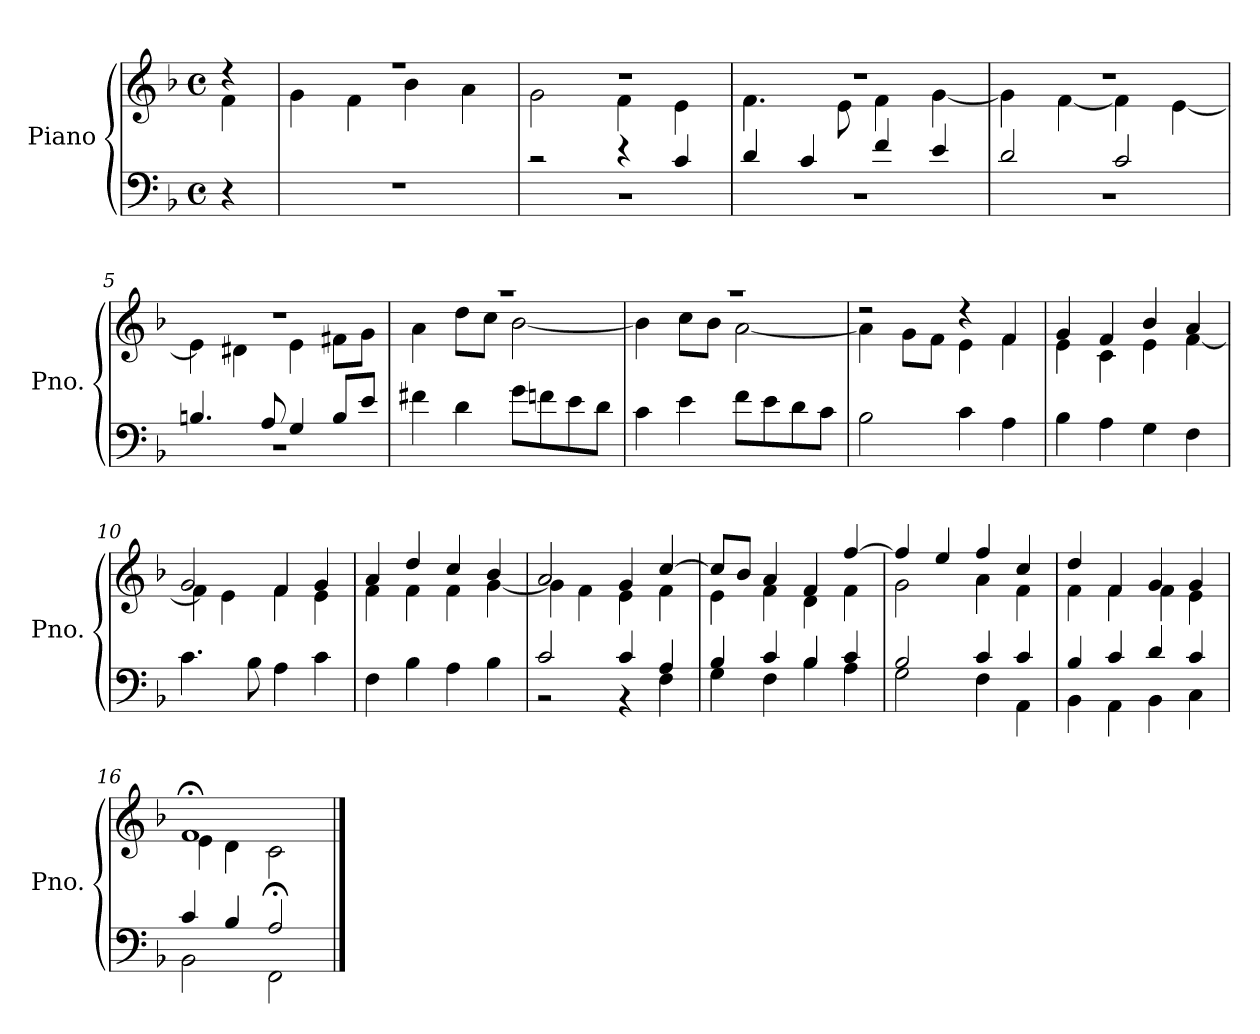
**kern	**kern
*part1	*part1
*staff2	*staff1
*I"Piano	*
*I'Pno.	*
*clefF4	*clefG2
*k[b-]	*k[b-]
*M4/4	*M4/4
*met(c)	*met(c)
=	=
*	*^
4r	4rdd	4f\
=1	=1	=1
1r	1r	4g\
.	.	4f\
.	.	4b-\
.	.	4a\
=2	=2	=2
*^	*	*
2r	1r	1r	2g\
4r	.	.	4f\
4c/	.	.	4e\
=3	=3	=3	=3
4d/	1r	1r	4.f\
4c/	.	.	.
.	.	.	8e\
4f/	.	.	4f\
4e/	.	.	[4g\
=4	=4	=4	=4
2d/	1r	1r	4g\]
.	.	.	[4f\
2c/	.	.	4f\]
.	.	.	[4e\
=5	=5	=5	=5
4.Bn/	1r	1r	4e\]
.	.	.	4d#X\
8A/	.	.	.
4G/	.	.	4e\
8B/L	.	.	8f#X\L
8e/J	.	.	8g\J
*v	*v	*	*
=6	=6	=6
4f#X\	1r	4a\
4d\	.	8dd\L
.	.	8cc\J
8g\L	.	[2b-\
8fn\	.	.
8e\	.	.
8d\J	.	.
!!LO:LB:g=z	!!
=7	=7	=7
4c\	1r	4b-\]
4e\	.	8cc\L
.	.	8b-\J
8f\L	.	[2a\
8e\	.	.
8d\	.	.
8c\J	.	.
=8	=8	=8
2B-\	2r	4a\]
.	.	8g\L
.	.	8f\J
4c\	4r	4e\
4A\	4f/	4f\
=9	=9	=9
4B-\	4g/	4e\
4A\	4f/	4c\
4G\	4b-/	4e\
4F\	4a/	[4f\
=10	=10	=10
4.c\	2g/	4f\]
.	.	4e\
8B-\	.	.
4A\	4f/	4f\
4c\	4g/	4e\
=11	=11	=11
4F\	4a/	4f\
4B-\	4dd/	4f\
4A\	4cc/	4f\
4B-\	4b-/	[4g\
=12	=12	=12
*^	*	*
2c/	2r	2a/	4g\]
.	.	.	4f\
4c/	4r	4g/	4e\
4A/	4F\	[4cc/	4f\
=13	=13	=13	=13
4B-/	4G\	8cc/L]	4e\
.	.	8b-/J	.
4c/	4F\	4a/	4f\
4B-/	4B-\	4f/	4d\
4c/	4A\	[4ff/	4f\
!!LO:LB:g=z	!!
=14	=14	=14	=14
2B-/	2G\	4ff/]	2g\
.	.	4ee/	.
4c/	4F\	4ff/	4a\
4c/	4AA\	4cc/	4f\
=15	=15	=15	=15
4B-/	4BB-\	4dd/	4f\
4c/	4AA\	4f/	4f\
4d/	4BB-\	4g/	4f\
4c/	4C\	4g/	4e\
=16	=16	=16	=16
4c/	2BB-\	1f;<	4e\
4B-/	.	.	4d\
2A;</	2FF\	.	2c\
*v	*v	*	*
*	*v	*v
==	==
*-	*-
